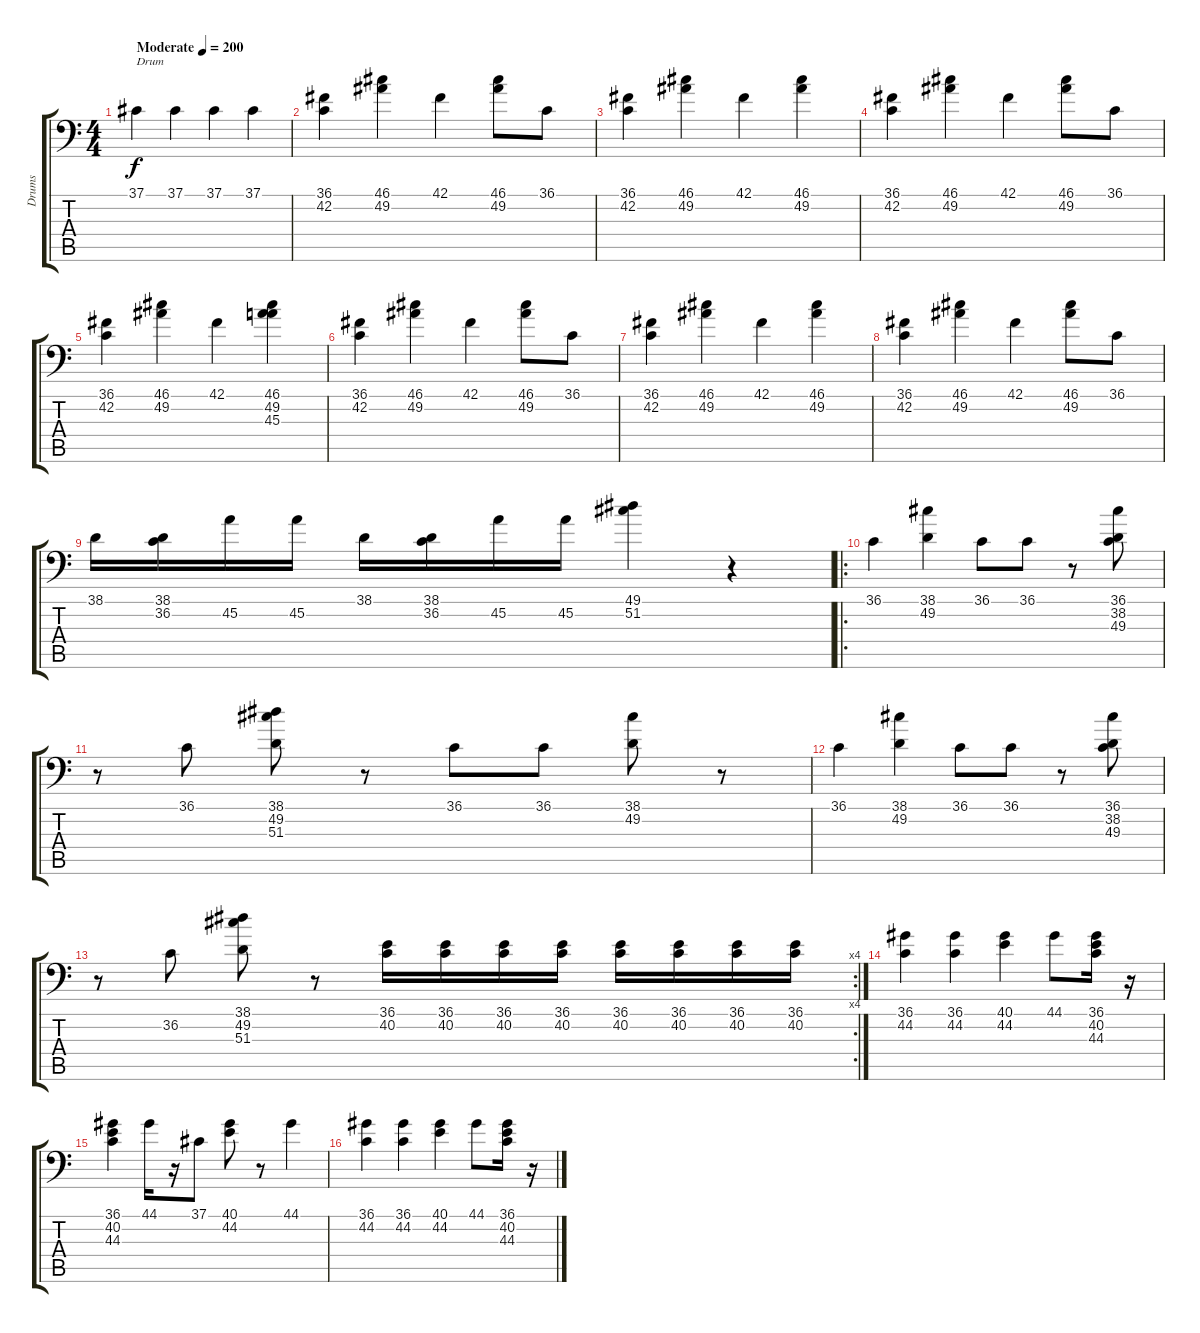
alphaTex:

\track ("Drums" "Drums") {instrument acousticgrandpiano}
\staff {score tabs}
\tuning (C-1 C-1 C-1 C-1 C-1 C-1) {hide}
\ts (4 4)
\tempo (200 "Moderate")
\clef f4
\ks c
37.1.4{txt "Drum" dy f instrument acousticgrandpiano} 37.1.4 37.1.4 37.1.4 |
(36.1 42.2).4 (46.1 49.2).4 42.1.4 (46.1 49.2).8 36.1.8 |
(36.1 42.2).4 (46.1 49.2).4 42.1.4 (46.1 49.2).4 |
(36.1 42.2).4 (46.1 49.2).4 42.1.4 (46.1 49.2).8 36.1.8 |
(36.1 42.2).4 (46.1 49.2).4 42.1.4 (46.1 49.2 45.3).4 |
(36.1 42.2).4 (46.1 49.2).4 42.1.4 (46.1 49.2).8 36.1.8 |
(36.1 42.2).4 (46.1 49.2).4 42.1.4 (46.1 49.2).4 |
(36.1 42.2).4 (46.1 49.2).4 42.1.4 (46.1 49.2).8 36.1.8 |
38.1.16 (38.1 36.2).16 45.2.16 45.2.16 38.1.16 (38.1 36.2).16 45.2.16 45.2.16 (49.1 51.2).4 r.4 |
\ro
36.1.4 (38.1 49.2).4 36.1.8 36.1.8 r.8 (36.1 38.2 49.3).8 |
r.8 36.1.8 (38.1 49.2 51.3).8 r.8 36.1.8 36.1.8 (38.1 49.2).8 r.8 |
36.1.4 (38.1 49.2).4 36.1.8 36.1.8 r.8 (36.1 38.2 49.3).8 |
\rc 4
r.8 36.2.8 (38.1 49.2 51.3).8 r.8 (36.1 40.2).16 (36.1 40.2).16 (36.1 40.2).16 (36.1 40.2).16 (36.1 40.2).16 (36.1 40.2).16 (36.1 40.2).16 (36.1 40.2).16 |
(36.1 44.2).4 (36.1 44.2).4 (40.1 44.2).4 44.1.8 (36.1 40.2 44.3).16 r.16 |
(36.1 40.2 44.3).4 44.1.16 r.16 37.1.8 (40.1 44.2).8 r.8 44.1.4 |
(36.1 44.2).4 (36.1 44.2).4 (40.1 44.2).4 44.1.8 (36.1 40.2 44.3).16 r.16
